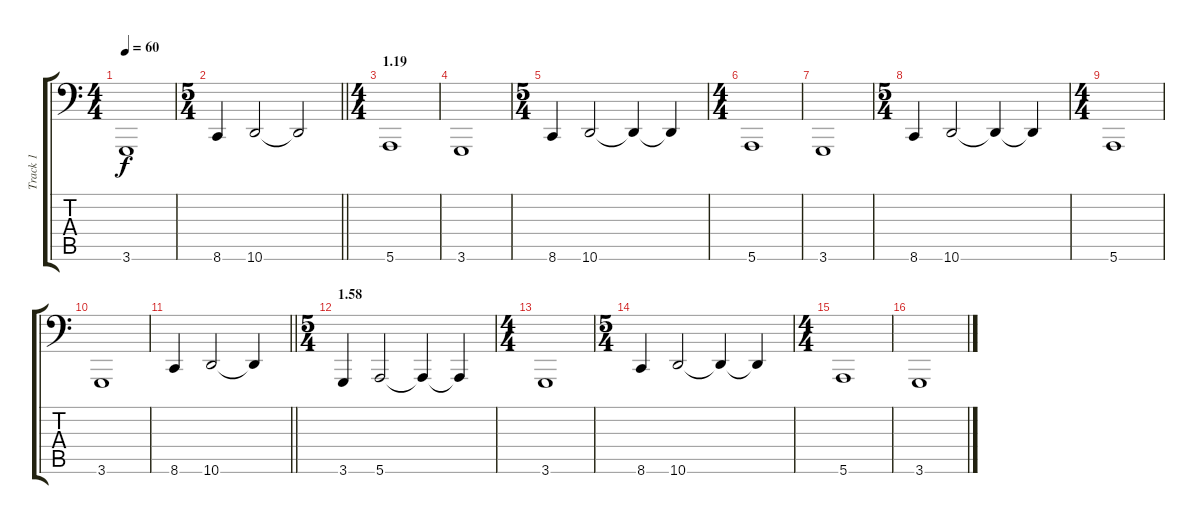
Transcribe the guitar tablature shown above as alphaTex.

\track ("Track 1" "Track 1") {instrument lead1square}
\staff {score tabs}
\tuning (E3 B2 G2 D2 A1 E1) {hide}
\ts (4 4)
\tempo 60
\clef f4
\ks c
3.6.1{dy f} |
\ts (5 4)
\barLineRight lightlight
8.6.4 10.6.2 10.6{t}.2 |
\ts (4 4)
\section ("" "1.19")
5.6.1 |
3.6.1 |
\ts (5 4)
8.6.4 10.6.2 10.6{t}.4 10.6{t}.4 |
\ts (4 4)
5.6.1 |
3.6.1 |
\ts (5 4)
8.6.4 10.6.2 10.6{t}.4 10.6{t}.4 |
\ts (4 4)
5.6.1 |
3.6.1 |
\barLineRight lightlight
8.6.4 10.6.2 10.6{t}.4 |
\ts (5 4)
\section ("" "1.58")
3.6.4 5.6.2 5.6{t}.4 5.6{t}.4 |
\ts (4 4)
3.6.1 |
\ts (5 4)
8.6.4 10.6.2 10.6{t}.4 10.6{t}.4 |
\ts (4 4)
5.6.1 |
3.6.1
